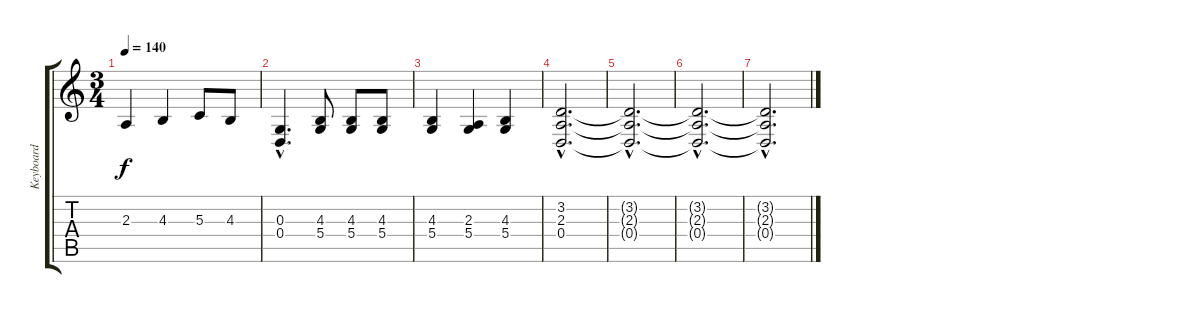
\track ("Keyboard" "Keyboard") {instrument electricgrandpiano}
\staff {score tabs}
\tuning (E4 B3 G3 D3 A2 E2) {hide}
\ts (3 4)
\tempo 140
\clef g2
\ks c
2.3.4{dy f} 4.3.4 5.3.8 4.3.8 |
(0.3{hac} 0.4{hac}).4{d} (4.3 5.4).8 (4.3 5.4).8 (4.3 5.4).8 |
(4.3 5.4).4 (2.3 5.4).4 (4.3 5.4).4 |
(3.2{hac} 2.3{hac} 0.4{hac}).2{d} |
(3.2{hac t} 2.3{hac t} 0.4{hac t}).2{d} |
(3.2{hac t} 2.3{hac t} 0.4{hac t}).2{d} |
(3.2{hac t} 2.3{hac t} 0.4{hac t}).2{d}
